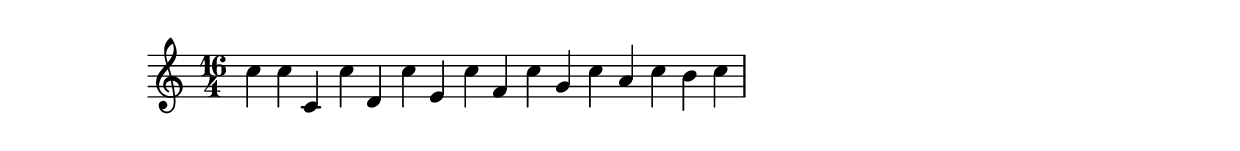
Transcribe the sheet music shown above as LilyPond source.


\version "2.6.0"

\header{

  texidoc="

There are optical corrections to the spacing of stems. The overlap between 
two adjacent stems of different direction is used as a measure for how
much to correct."

}

\layout {
  raggedright = ##t
}


\context Voice \relative c {
  %% make sure neutral is down.
  \override Stem  #'neutral-direction = #down
  \time 16/4  c''4 c c,  c' d, c' e, c' f, c' g c a c b c
}

  


